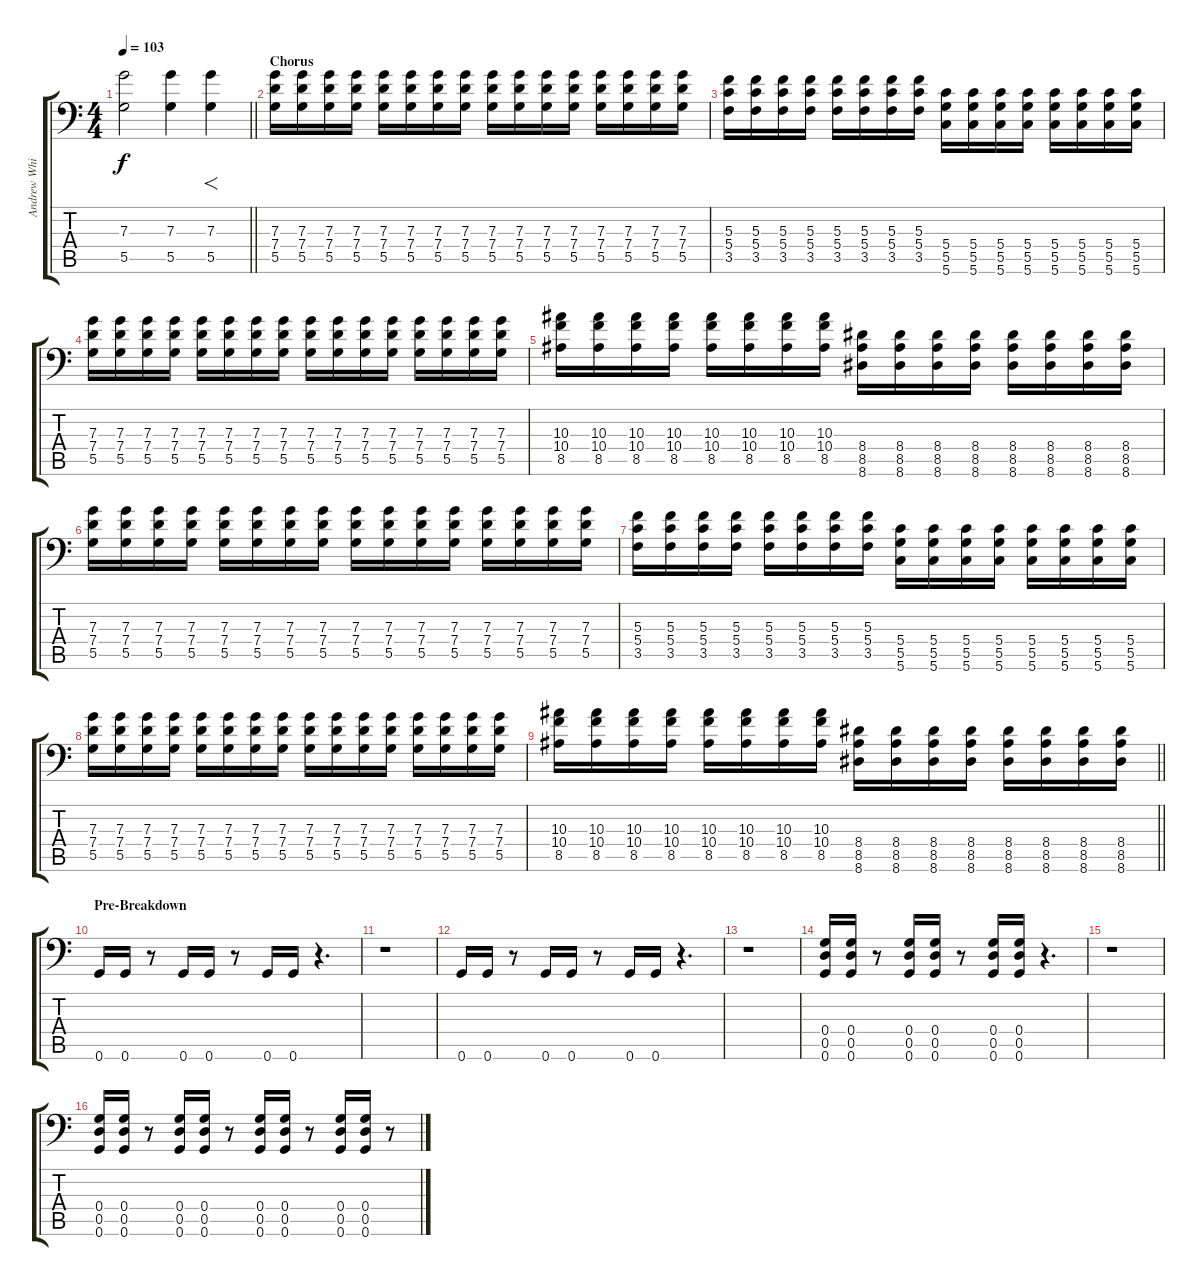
\track ("Andrew Whiting - Lead Guitar" "Andrew Whi") {instrument distortionguitar}
\staff {score tabs}
\tuning (A3 E3 C3 G2 D2 G1) {hide}
\ts (4 4)
\tempo 103
\clef f4
\barLineRight lightlight
\ks c
(7.3 5.5).2{dy f} (7.3 5.5).4 (7.3 5.5).4{f instrument distortionguitar} |
\section ("" "Chorus")
(7.3 7.4 5.5).16{volume 13} (7.3 7.4 5.5).16 (7.3 7.4 5.5).16 (7.3 7.4 5.5).16 (7.3 7.4 5.5).16 (7.3 7.4 5.5).16 (7.3 7.4 5.5).16 (7.3 7.4 5.5).16 (7.3 7.4 5.5).16 (7.3 7.4 5.5).16 (7.3 7.4 5.5).16 (7.3 7.4 5.5).16 (7.3 7.4 5.5).16 (7.3 7.4 5.5).16 (7.3 7.4 5.5).16 (7.3 7.4 5.5).16 |
(5.3 5.4 3.5).16 (5.3 5.4 3.5).16 (5.3 5.4 3.5).16 (5.3 5.4 3.5).16 (5.3 5.4 3.5).16 (5.3 5.4 3.5).16 (5.3 5.4 3.5).16 (5.3 5.4 3.5).16 (5.4 5.5 5.6).16 (5.4 5.5 5.6).16 (5.4 5.5 5.6).16 (5.4 5.5 5.6).16 (5.4 5.5 5.6).16 (5.4 5.5 5.6).16 (5.4 5.5 5.6).16 (5.4 5.5 5.6).16 |
(7.3 7.4 5.5).16 (7.3 7.4 5.5).16 (7.3 7.4 5.5).16 (7.3 7.4 5.5).16 (7.3 7.4 5.5).16 (7.3 7.4 5.5).16 (7.3 7.4 5.5).16 (7.3 7.4 5.5).16 (7.3 7.4 5.5).16 (7.3 7.4 5.5).16 (7.3 7.4 5.5).16 (7.3 7.4 5.5).16 (7.3 7.4 5.5).16 (7.3 7.4 5.5).16 (7.3 7.4 5.5).16 (7.3 7.4 5.5).16 |
(10.3 10.4 8.5).16 (10.3 10.4 8.5).16 (10.3 10.4 8.5).16 (10.3 10.4 8.5).16 (10.3 10.4 8.5).16 (10.3 10.4 8.5).16 (10.3 10.4 8.5).16 (10.3 10.4 8.5).16 (8.4 8.5 8.6).16 (8.4 8.5 8.6).16 (8.4 8.5 8.6).16 (8.4 8.5 8.6).16 (8.4 8.5 8.6).16 (8.4 8.5 8.6).16 (8.4 8.5 8.6).16 (8.4 8.5 8.6).16 |
(7.3 7.4 5.5).16 (7.3 7.4 5.5).16 (7.3 7.4 5.5).16 (7.3 7.4 5.5).16 (7.3 7.4 5.5).16 (7.3 7.4 5.5).16 (7.3 7.4 5.5).16 (7.3 7.4 5.5).16 (7.3 7.4 5.5).16 (7.3 7.4 5.5).16 (7.3 7.4 5.5).16 (7.3 7.4 5.5).16 (7.3 7.4 5.5).16 (7.3 7.4 5.5).16 (7.3 7.4 5.5).16 (7.3 7.4 5.5).16 |
(5.3 5.4 3.5).16 (5.3 5.4 3.5).16 (5.3 5.4 3.5).16 (5.3 5.4 3.5).16 (5.3 5.4 3.5).16 (5.3 5.4 3.5).16 (5.3 5.4 3.5).16 (5.3 5.4 3.5).16 (5.4 5.5 5.6).16 (5.4 5.5 5.6).16 (5.4 5.5 5.6).16 (5.4 5.5 5.6).16 (5.4 5.5 5.6).16 (5.4 5.5 5.6).16 (5.4 5.5 5.6).16 (5.4 5.5 5.6).16 |
(7.3 7.4 5.5).16 (7.3 7.4 5.5).16 (7.3 7.4 5.5).16 (7.3 7.4 5.5).16 (7.3 7.4 5.5).16 (7.3 7.4 5.5).16 (7.3 7.4 5.5).16 (7.3 7.4 5.5).16 (7.3 7.4 5.5).16 (7.3 7.4 5.5).16 (7.3 7.4 5.5).16 (7.3 7.4 5.5).16 (7.3 7.4 5.5).16 (7.3 7.4 5.5).16 (7.3 7.4 5.5).16 (7.3 7.4 5.5).16 |
\barLineRight lightlight
(10.3 10.4 8.5).16 (10.3 10.4 8.5).16 (10.3 10.4 8.5).16 (10.3 10.4 8.5).16 (10.3 10.4 8.5).16 (10.3 10.4 8.5).16 (10.3 10.4 8.5).16 (10.3 10.4 8.5).16 (8.4 8.5 8.6).16 (8.4 8.5 8.6).16 (8.4 8.5 8.6).16 (8.4 8.5 8.6).16 (8.4 8.5 8.6).16 (8.4 8.5 8.6).16 (8.4 8.5 8.6).16 (8.4 8.5 8.6).16 |
\section ("" "Pre-Breakdown")
0.6.16 0.6.16 r.8 0.6.16 0.6.16 r.8 0.6.16 0.6.16 r.4{d} |
r.1 |
0.6.16 0.6.16 r.8 0.6.16 0.6.16 r.8 0.6.16 0.6.16 r.4{d} |
r.1 |
(0.4 0.5 0.6).16 (0.4 0.5 0.6).16 r.8 (0.4 0.5 0.6).16 (0.4 0.5 0.6).16 r.8 (0.4 0.5 0.6).16 (0.4 0.5 0.6).16 r.4{d} |
r.1 |
(0.4 0.5 0.6).16 (0.4 0.5 0.6).16 r.8 (0.4 0.5 0.6).16 (0.4 0.5 0.6).16 r.8 (0.4 0.5 0.6).16 (0.4 0.5 0.6).16 r.8 (0.4 0.5 0.6).16 (0.4 0.5 0.6).16 r.8
